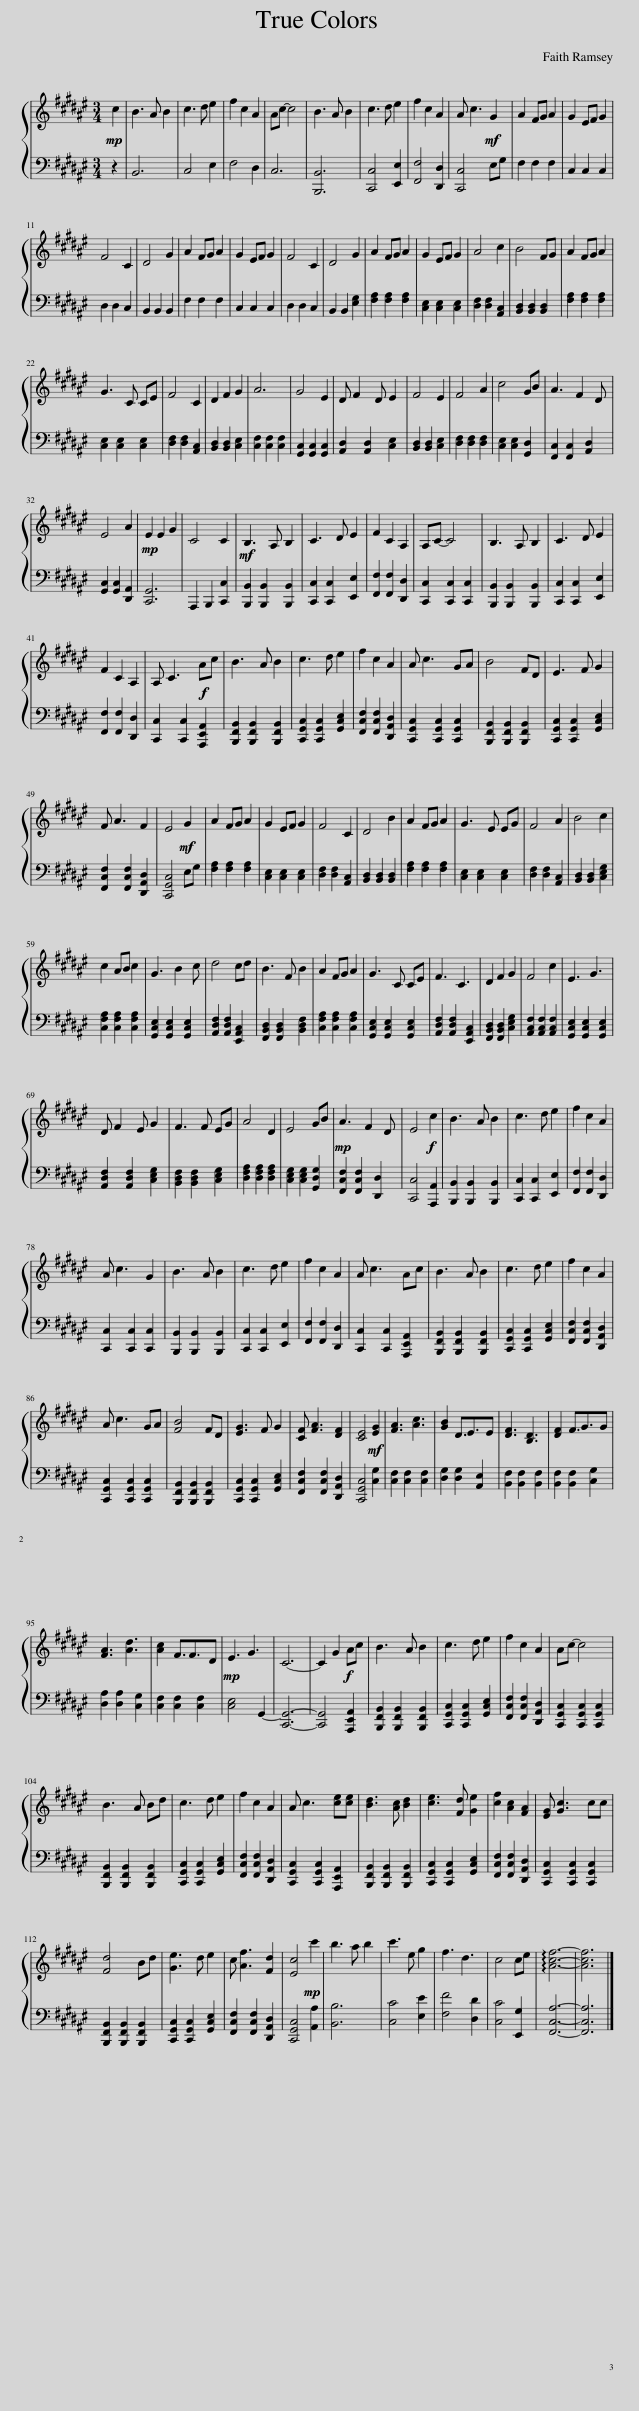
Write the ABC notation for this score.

X:1
%%score { 1 | 2 }
L:1/8
Q:1/4=95
M:3/4
I:linebreak $
K:F#
V:1 treble
V:2 bass
V:1
!mp! c2 | B3 A B2 | c3 d e2 | f2 c2 A2 | Ac- c4 | %5
 B3 A B2 | c3 d e2 | f2 c2 A2 | A c3!mf! G2 | A2 FG A2 | %10
 G2 EF G2 |$ F4 C2 | D4 G2 | A2 FG A2 | G2 EF G2 | %15
 F4 C2 | D4 G2 | A2 FG A2 | G2 EF G2 | A4 c2 | %20
 B4 FG | A2 FG A2 |$ G3 C CE | F4 C2 | D2 F2 G2 | %25
 A6 | G4 E2 | D F2 D E2 | F4 E2 | F4 A2 | %30
 c4 GB | A3 F2 D |$ E4 A2 |!mp! E2 E2 G2 | C4 C2 | %35
!mf! B,3 A, B,2 | C3 D E2 | F2 C2 A,2 | A,C- C4 | B,3 A, B,2 | %40
 C3 D E2 |$ F2 C2 A,2 | A, C3 Ac | B3 A B2 | c3 d e2 | %45
 f2 c2 A2 | A c3 GA | B4 FD | E3 F G2 |$ F A3 F2 | %50
 E4!mf! G2 | A2 FG A2 | G2 EF G2 | F4 C2 | D4 B2 | %55
 A2 FG A2 | G3 E EG | F4 A2 | B4 c2 |$ c2 AB c2 | %60
 G3 B2 c | d4 cd | B3 F B2 | A2 FG A2 | G3 C CE | %65
 F3 C3 | D2 F2 G2 | F4 c2 | E3 G3 |$ D F2 E G2 | %70
 F3 F EG | A4 D2 | E4 GB |!mp! A3 F2 D | E4!f! c2 | %75
 B3 A B2 | c3 d e2 | f2 c2 A2 |$ A c3 G2 | B3 A B2 | %80
 c3 d e2 | f2 c2 A2 | A c3 Ac | B3 A B2 | c3 d e2 | %85
 f2 c2 A2 |$ A c3 GA | [FB]4 FD | [EG]3 F G2 | [CF] [FA]3 [DF]2 | %90
 [CE]4!mf! [EG]2 | [FA]3 [Ac]3 | [GB]2 D3/2E3/2E | [DF]3 [B,D]3 | [DF]2 F3/2G3/2G |$ %95
 [FA]3 [Ad]3 | [Ac]2 F3/2F3/2D |!mp! E3 G3 | C6- | C2 G2!f! Ac | %100
 B3 A B2 | c3 d e2 | f2 c2 A2 | Ac- c4 |$ B3 A Bd | %105
 c3 d e2 | f2 c2 A2 | A c3 [ce][ce] | [Bd]3 [Ac] [Bd]2 | [ce]3 [Fd] [Ge]2 | %110
 [cf]2 [Ac]2 [FA]2 | [EG] [Gc]3 cc |$ [Fd]4 Bd | [Ge]3 d e2 | c [Af]3 [Fd]2 | %115
 [Ec]4 c'2 | b3 a b2 | c'3 e g2 | f3 d3 | c4 ce | %120
 !arpeggio![Acf]6- | [Acf]6 |] %122
V:2
 z2 | B,,6 | C,4 E,2 | F,4 D,2 | C,6 | %5
 [B,,,B,,]6 | [C,,C,]4 [E,,E,]2 | [F,,F,]4 [D,,D,]2 | [C,,C,]4 E,G, | F,2 F,2 F,2 | %10
 C,2 C,2 C,2 |$ D,2 D,2 C,2 | B,,2 B,,2 B,,2 | F,2 F,2 F,2 | C,2 C,2 C,2 | %15
 D,2 D,2 C,2 | B,,2 B,,2 [E,G,]2 | [F,A,]2 [F,A,]2 [F,A,]2 | [C,E,]2 [C,E,]2 [C,E,]2 | [D,F,]2 [D,F,]2 [A,,C,]2 | %20
 [B,,D,]2 [B,,D,]2 [B,,D,]2 | [F,A,]2 [F,A,]2 [F,A,]2 |$ [C,E,]2 [C,E,]2 [C,E,]2 | [D,F,]2 [D,F,]2 [A,,C,]2 | [B,,D,]2 [B,,D,]2 [C,E,]2 | %25
 [C,F,]2 [C,F,]2 [C,F,]2 | [G,,C,]2 [G,,C,]2 [G,,C,]2 | [A,,D,]2 [A,,D,]2 [C,E,]2 | [B,,D,]2 [B,,D,]2 [C,E,]2 | [D,F,]2 [D,F,]2 [D,F,]2 | %30
 [C,E,]2 [C,E,]2 [G,,D,]2 | [F,,C,]2 [F,,C,]2 [A,,D,]2 |$ [G,,C,]2 [G,,C,]2 [D,,A,,]2 | [C,,G,,]6 | A,,,2 B,,,2 [C,,C,]2 | %35
 [B,,,B,,]2 [B,,,B,,]2 [B,,,B,,]2 | [C,,C,]2 [C,,C,]2 [E,,E,]2 | [F,,F,]2 [F,,F,]2 [D,,D,]2 | [C,,C,]2 [C,,C,]2 [C,,C,]2 | [B,,,B,,]2 [B,,,B,,]2 [B,,,B,,]2 | %40
 [C,,C,]2 [C,,C,]2 [E,,E,]2 |$ [F,,F,]2 [F,,F,]2 [D,,D,]2 | [C,,C,]2 [C,,C,]2!f! [A,,,E,,A,,]2 | [B,,,F,,B,,]2 [B,,,F,,B,,]2 [B,,,F,,B,,]2 | [C,,G,,C,]2 [C,,G,,C,]2 [G,,C,E,]2 | %45
 [F,,C,F,]2 [F,,C,F,]2 [D,,A,,D,]2 | [C,,G,,C,]2 [C,,G,,C,]2 [C,,G,,C,]2 | [B,,,F,,B,,]2 [B,,,F,,B,,]2 [B,,,F,,B,,]2 | [C,,G,,C,]2 [C,,G,,C,]2 [G,,C,E,]2 |$ [F,,C,F,]2 [F,,C,F,]2 [D,,A,,D,]2 | %50
 [C,,G,,C,]4 E,G, | [F,A,]2 [F,A,]2 [F,A,]2 | [C,E,]2 [C,E,]2 [C,E,]2 | [D,F,]2 [D,F,]2 [A,,C,]2 | [B,,D,]2 [B,,D,]2 [B,,D,]2 | %55
 [F,A,]2 [F,A,]2 [F,A,]2 | [C,E,]2 [C,E,]2 [C,E,]2 | [D,F,]2 [D,F,]2 [A,,C,]2 | [B,,D,]2 [B,,D,]2 [C,E,G,]2 |$ [C,F,A,]2 [C,F,A,]2 [C,F,A,]2 | %60
 [G,,C,E,]2 [G,,C,E,]2 [G,,C,E,]2 | [A,,D,F,]2 [A,,D,F,]2 [E,,A,,C,]2 | [F,,B,,D,]2 [F,,B,,D,]2 [B,,D,F,]2 | [C,F,A,]2 [C,F,A,]2 [C,F,A,]2 | [G,,C,E,]2 [G,,C,E,]2 [G,,C,E,]2 | %65
 [A,,D,F,]2 [A,,D,F,]2 [E,,A,,C,]2 | [F,,B,,D,]2 [F,,B,,D,]2 [C,E,G,]2 | [A,,C,F,]2 [A,,C,F,]2 [A,,C,F,]2 | [G,,C,E,]2 [G,,C,E,]2 [G,,C,E,]2 |$ [A,,D,F,]2 [A,,D,F,]2 [C,E,G,]2 | %70
 [B,,D,F,]2 [B,,D,F,]2 [C,E,G,]2 | [D,F,A,]2 [D,F,A,]2 [D,F,A,]2 | [C,E,G,]2 [C,E,G,]2 [G,,D,G,]2 | [F,,C,F,]2 [F,,C,F,]2 [D,,D,]2 | [C,,C,]4 [A,,,A,,]2 | %75
 [B,,,B,,]2 [B,,,B,,]2 [B,,,B,,]2 | [C,,C,]2 [C,,C,]2 [E,,E,]2 | [F,,F,]2 [F,,F,]2 [D,,D,]2 |$ [C,,C,]2 [C,,C,]2 [C,,C,]2 | [B,,,B,,]2 [B,,,B,,]2 [B,,,B,,]2 | %80
 [C,,C,]2 [C,,C,]2 [E,,E,]2 | [F,,F,]2 [F,,F,]2 [D,,D,]2 | [C,,C,]2 [C,,C,]2 [A,,,E,,A,,]2 | [B,,,F,,B,,]2 [B,,,F,,B,,]2 [B,,,F,,B,,]2 | [C,,G,,C,]2 [C,,G,,C,]2 [G,,C,E,]2 | %85
 [F,,C,F,]2 [F,,C,F,]2 [D,,A,,D,]2 |$ [C,,G,,C,]2 [C,,G,,C,]2 [C,,G,,C,]2 | [B,,,F,,B,,]2 [B,,,F,,B,,]2 [B,,,F,,B,,]2 | [C,,G,,C,]2 [C,,G,,C,]2 [G,,C,E,]2 | [F,,C,F,]2 [F,,C,F,]2 [D,,A,,D,]2 | %90
 [C,,G,,C,]4 [C,G,]2 | [C,F,]2 [C,F,]2 [C,F,]2 | [D,G,]2 [D,G,]2 [A,,E,]2 | [B,,F,]2 [B,,F,]2 [B,,F,]2 | [B,,F,]2 [B,,F,]2 [C,G,]2 |$ %95
 [D,A,]2 [D,A,]2 [C,G,]2 | [C,F,]2 [C,F,]2 [C,F,]2 | [C,E,]4 G,,2- | [C,,G,,]6- | [C,,G,,]4 [A,,,E,,A,,]2 | %100
 [B,,,F,,B,,]2 [B,,,F,,B,,]2 [B,,,F,,B,,]2 | [C,,G,,C,]2 [C,,G,,C,]2 [G,,C,E,]2 | [F,,C,F,]2 [F,,C,F,]2 [D,,A,,D,]2 | [C,,G,,C,]2 [C,,G,,C,]2 [C,,G,,C,]2 |$ [B,,,F,,B,,]2 [B,,,F,,B,,]2 [B,,,F,,B,,]2 | %105
 [C,,G,,C,]2 [C,,G,,C,]2 [G,,C,E,]2 | [F,,C,F,]2 [F,,C,F,]2 [D,,A,,D,]2 | [C,,G,,C,]2 [C,,G,,C,]2 [A,,,E,,A,,]2 | [B,,,F,,B,,]2 [B,,,F,,B,,]2 [B,,,F,,B,,]2 | [C,,G,,C,]2 [C,,G,,C,]2 [G,,C,E,]2 | %110
 [F,,C,F,]2 [F,,C,F,]2 [D,,A,,D,]2 | [C,,G,,C,]2 [C,,G,,C,]2 [C,,G,,C,]2 |$ [B,,,F,,B,,]2 [B,,,F,,B,,]2 [B,,,F,,B,,]2 | [C,,G,,C,]2 [C,,G,,C,]2 [G,,C,E,]2 | [F,,C,F,]2 [F,,C,F,]2 [D,,A,,D,]2 | %115
 [C,,G,,C,]4!mp! [A,,A,]2 | [B,,B,]6 | [C,C]4 [E,E]2 | [F,F]4 [D,D]2 | [C,C]4 [E,,G,]2 | %120
 [F,,C,A,]6- | [F,,C,A,]6 |] %122
